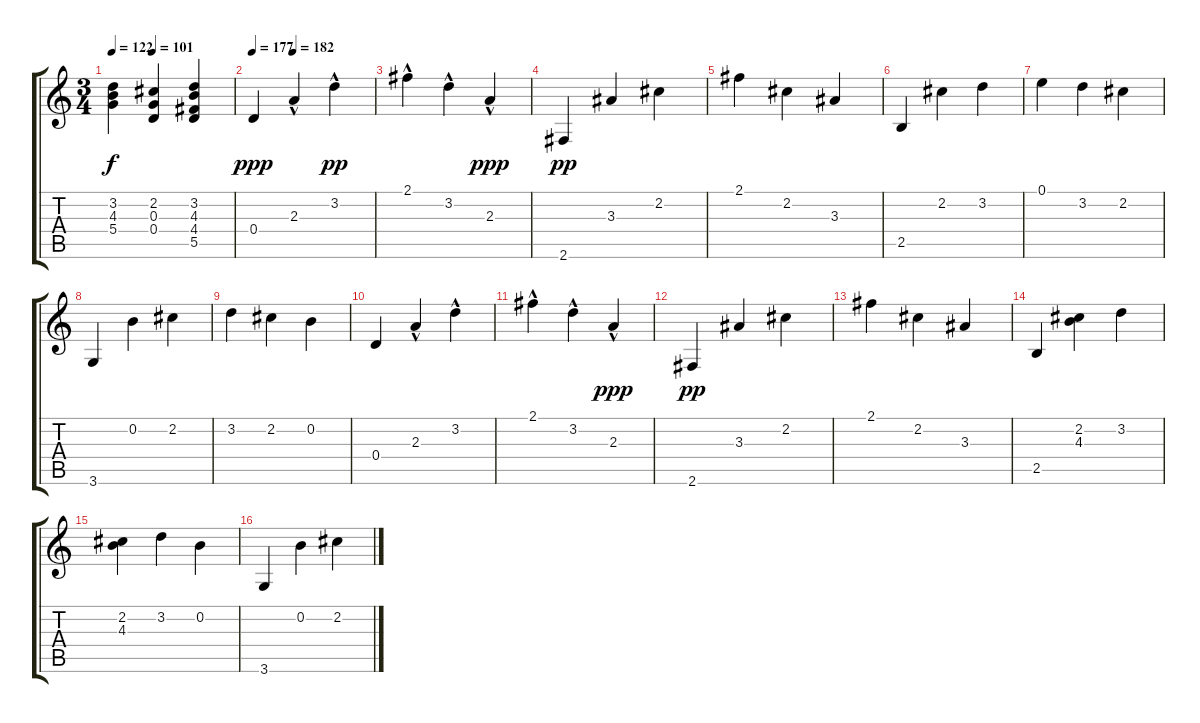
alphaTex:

\track "" {instrument acousticguitarnylon}
\staff {score tabs}
\tuning (E4 B3 G3 D3 A2 E2) {hide}
\ts (3 4)
\tempo 122
\tempo (101 0.3333333333333333)
\clef g2
\ks c
(3.2 4.3 5.4).4{dy f} (2.2 0.3 0.4).4 (3.2 4.3 4.4 5.5).4 |
\tempo 177
\tempo (182 0.3333333333333333)
0.4.4{dy ppp} 2.3{hac}.4 3.2{hac}.4{dy pp} |
2.1{hac}.4 3.2{hac}.4 2.3{hac}.4{dy ppp} |
2.6.4{dy pp} 3.3.4 2.2.4 |
2.1.4 2.2.4 3.3.4 |
2.5.4 2.2.4 3.2.4 |
0.1.4 3.2.4 2.2.4 |
3.6.4 0.2.4 2.2.4 |
3.2.4 2.2.4 0.2.4 |
0.4.4 2.3{hac}.4 3.2{hac}.4 |
2.1{hac}.4 3.2{hac}.4 2.3{hac}.4{dy ppp} |
2.6.4{dy pp} 3.3.4 2.2.4 |
2.1.4 2.2.4 3.3.4 |
2.5.4 (2.2 4.3).4 3.2.4 |
(2.2 4.3).4 3.2.4 0.2.4 |
3.6.4 0.2.4 2.2.4
